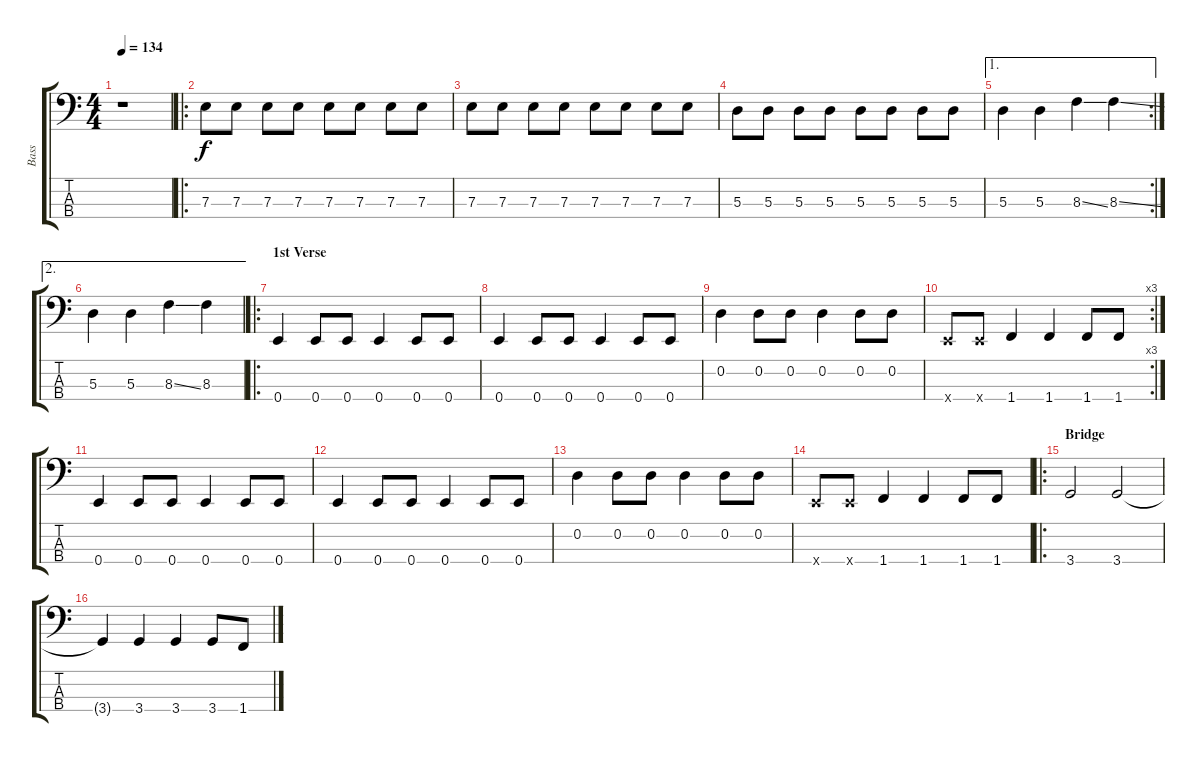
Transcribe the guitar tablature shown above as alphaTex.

\track ("Bass" "Bass") {instrument electricbassfinger}
\staff {score tabs}
\tuning (G2 D2 A1 E1) {hide}
\ts (4 4)
\tempo 134
\clef f4
\ks c
r.1{dy f volume 4 instrument electricbassfinger} |
\ro
7.3.8{volume 16} 7.3.8 7.3.8 7.3.8 7.3.8 7.3.8 7.3.8 7.3.8 |
7.3.8 7.3.8 7.3.8 7.3.8 7.3.8 7.3.8 7.3.8 7.3.8 |
5.3.8 5.3.8 5.3.8 5.3.8 5.3.8 5.3.8 5.3.8 5.3.8 |
\ae 1
\rc 2
5.3.4 5.3.4 8.3{ss}.4 8.3{ss}.4 |
\ae 2
5.3.4 5.3.4 8.3{ss}.4 8.3.4 |
\ro
\section ("" "1st Verse")
0.4.4 0.4.8 0.4.8 0.4.4 0.4.8 0.4.8 |
0.4.4 0.4.8 0.4.8 0.4.4 0.4.8 0.4.8 |
0.2.4 0.2.8 0.2.8 0.2.4 0.2.8 0.2.8 |
\rc 3
0.4{x}.8 0.4{x}.8 1.4.4 1.4.4 1.4.8 1.4.8 |
0.4.4 0.4.8 0.4.8 0.4.4 0.4.8 0.4.8 |
0.4.4 0.4.8 0.4.8 0.4.4 0.4.8 0.4.8 |
0.2.4 0.2.8 0.2.8 0.2.4 0.2.8 0.2.8 |
0.4{x}.8 0.4{x}.8 1.4.4 1.4.4 1.4.8 1.4.8 |
\ro
\section ("" "Bridge")
3.4.2 3.4.2 |
3.4{t}.4 3.4.4 3.4.4 3.4.8 1.4.8
